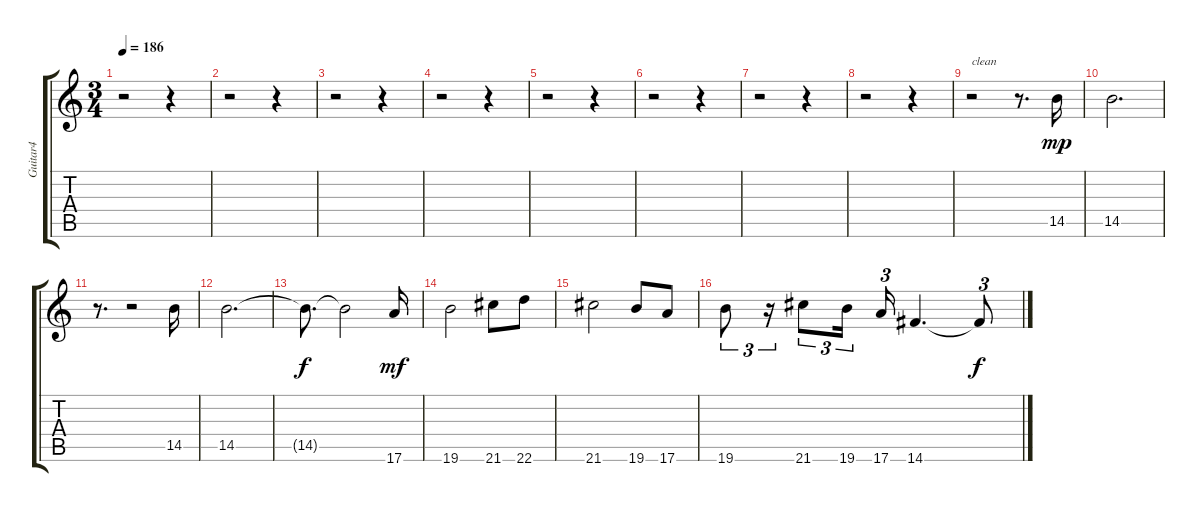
\track ("Guitar4" "Guitar4") {instrument distortionguitar}
\staff {score tabs}
\tuning (E4 B3 G3 D3 A2 E2) {hide}
\ts (3 4)
\tempo 186
\clef g2
\ks c
r.2{dy mp} r.4 |
r.2 r.4 |
r.2 r.4 |
r.2 r.4 |
r.2 r.4 |
r.2 r.4 |
r.2 r.4 |
r.2 r.4 |
r.2{txt "clean" volume 13 instrument acousticguitarnylon} r.8{d} 14.5.16 |
14.5.2{d} |
r.8{d} r.2 14.5.16 |
14.5.2{d} |
14.5{t}.8{d dy f} 14.5{t}.2 17.6.16{dy mf} |
19.6.2 21.6.8 22.6.8 |
21.6.2 19.6.8 17.6.8 |
19.6.8{tu (3 2)} r.16{tu (3 2)} 21.6.8{tu (3 2)} 19.6.16{tu (3 2)} 17.6.16{tu (3 2)} 14.6.4{d} 14.6{t}.8{tu (3 2) dy f}
